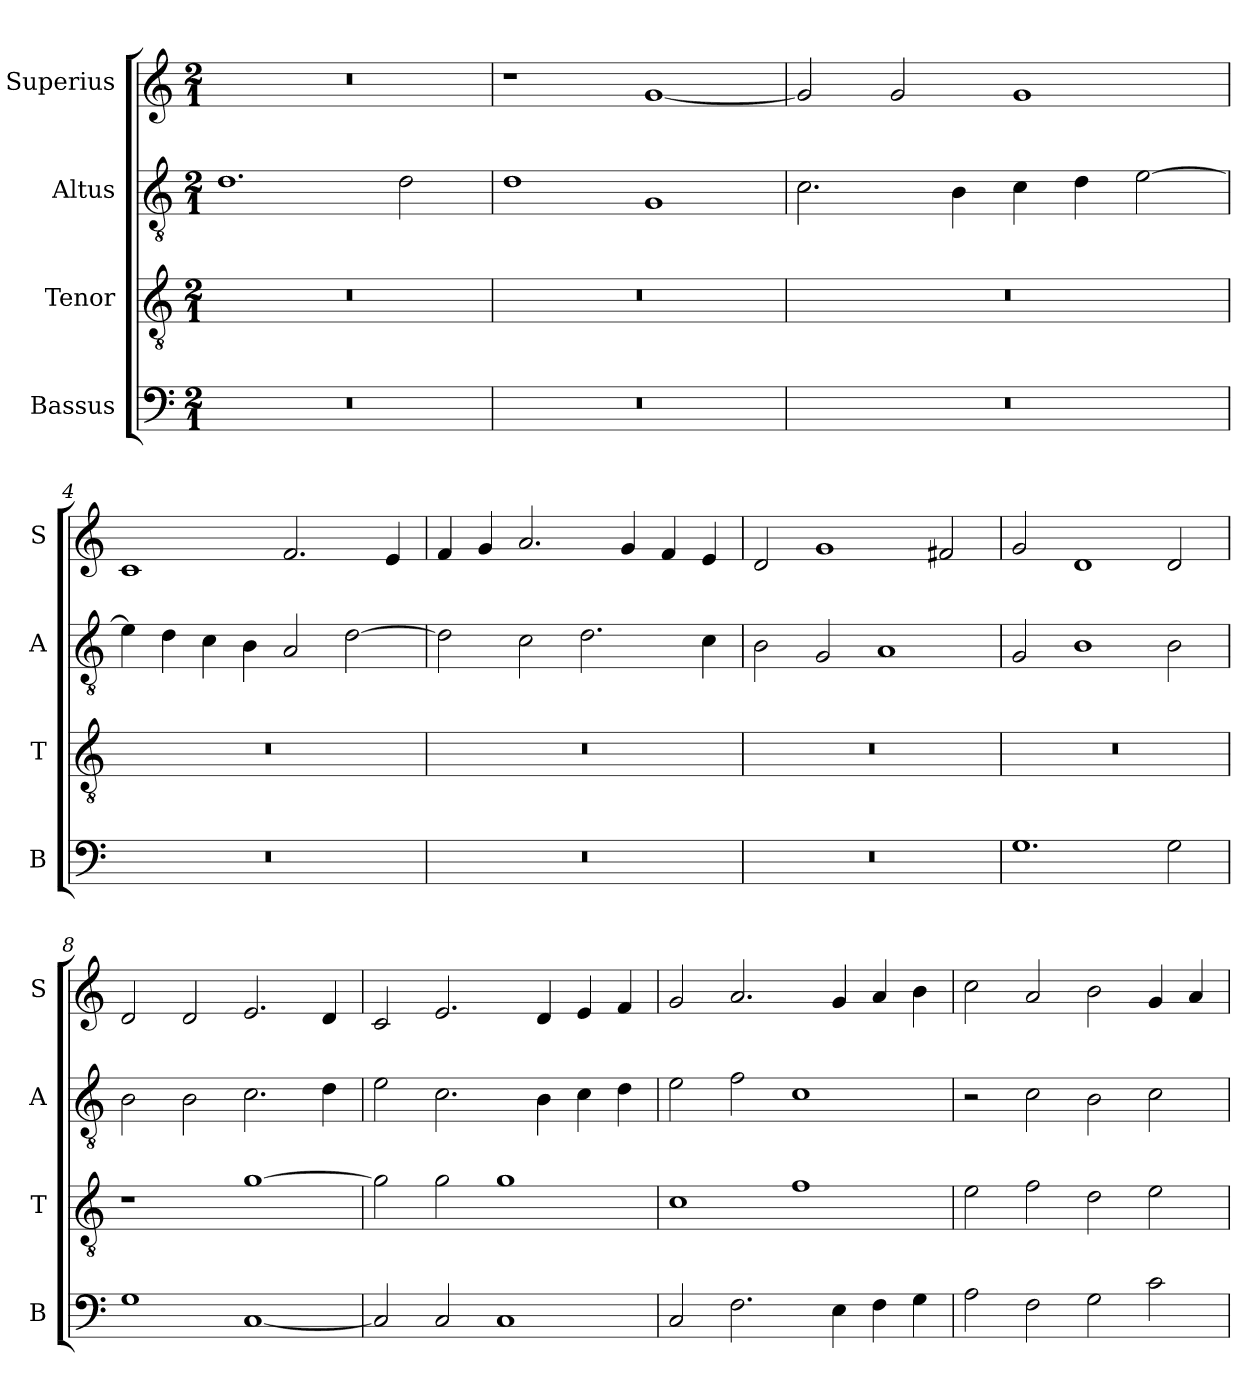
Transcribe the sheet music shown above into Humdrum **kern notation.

**kern	**kern	**kern	**kern
*part4	*part3	*part2	*part1
*staff4	*staff3	*staff2	*staff1
*I"Bassus	*I"Tenor	*I"Altus	*I"Superius
*I'B	*I'T	*I'A	*I'S
*clefF4	*clefGv2	*clefGv2	*clefG2
*k[]	*k[]	*k[]	*k[]
*M2/1	*M2/1	*M2/1	*M2/1
=1	=1	=1	=1
0r	0r	1.d	0r
.	.	2d\	.
=2	=2	=2	=2
0r	0r	1d	1r
.	.	1G	[1g
=3	=3	=3	=3
0r	0r	2.c\	2g/]
.	.	.	2g/
.	.	4B\	.
.	.	4c\	1g
.	.	4d\	.
.	.	[2e\	.
=4	=4	=4	=4
0r	0r	4e\]	1c
.	.	4d\	.
.	.	4c\	.
.	.	4B\	.
.	.	2A/	2.f/
.	.	[2d\	.
.	.	.	4e/
=5	=5	=5	=5
0r	0r	2d\]	4f/
.	.	.	4g/
.	.	2c\	2.a/
.	.	2.d\	.
.	.	.	4g/
.	.	.	4f/
.	.	4c\	4e/
=6	=6	=6	=6
0r	0r	2B\	2d/
.	.	2G/	1g
.	.	1A	.
.	.	.	2f#X/
=7	=7	=7	=7
1.G	0r	2G/	2g/
.	.	1B	1d
2G\	.	2B\	2d/
=8	=8	=8	=8
1G	1r	2B\	2d/
.	.	2B\	2d/
[1C	[1g	2.c\	2.e/
.	.	4d\	4d/
=9	=9	=9	=9
2C/]	2g\]	2e\	2c/
2C/	2g\	2.c\	2.e/
1C	1g	.	.
.	.	4B\	4d/
.	.	4c\	4e/
.	.	4d\	4f/
=10	=10	=10	=10
2C/	1c	2e\	2g/
2.F\	.	2f\	2.a/
.	1f	1c	.
4E\	.	.	4g/
4F\	.	.	4a/
4G\	.	.	4b\
=11	=11	=11	=11
2A\	2e\	2r	2cc\
2F\	2f\	2c\	2a/
2G\	2d\	2B\	2b\
2c\	2e\	2c\	4g/
.	.	.	4a/
=	=	=	=
*-	*-	*-	*-
